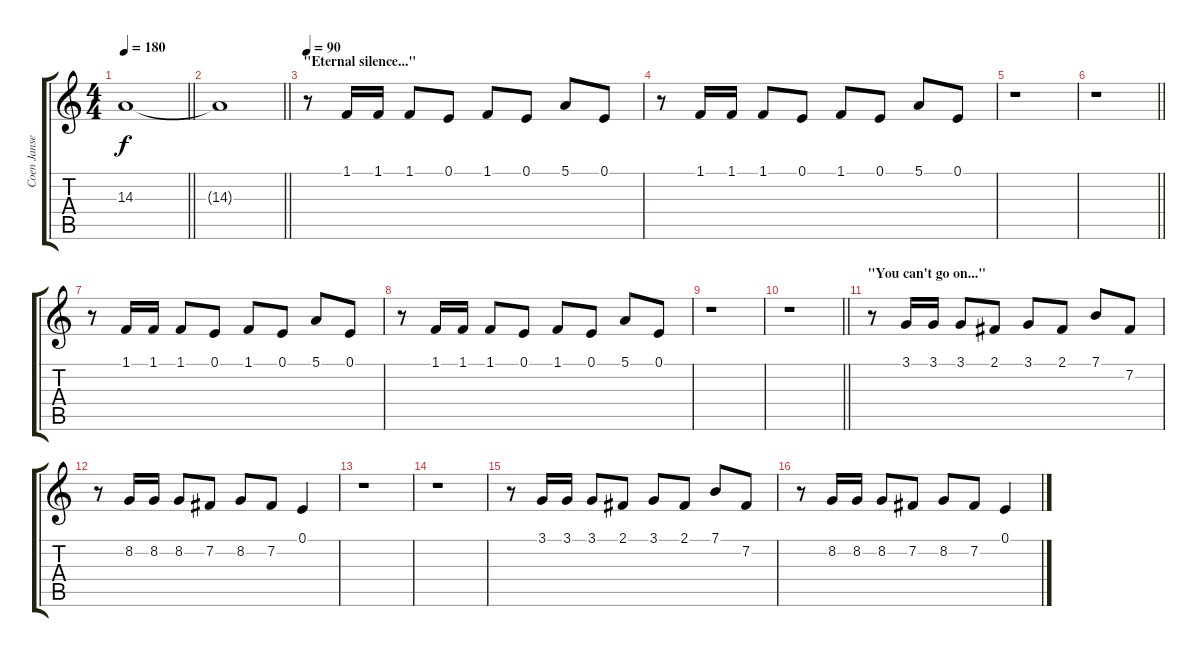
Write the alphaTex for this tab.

\track ("Coen Jansen" "Coen Janse") {instrument synthstrings2}
\staff {score tabs}
\tuning (E4 B3 G3 D3 A2 E2) {hide}
\ts (4 4)
\tempo 180
\clef g2
\barLineRight lightlight
\ks c
14.3{t}.1{dy f} |
\barLineRight lightlight
14.3{t}.1 |
\section ("" "\"Eternal silence...\"")
\tempo 90
r.8 1.1.16 1.1.16 1.1.8 0.1.8 1.1.8 0.1.8 5.1.8 0.1.8 |
r.8 1.1.16 1.1.16 1.1.8 0.1.8 1.1.8 0.1.8 5.1.8 0.1.8 |
r.1 |
\barLineRight lightlight
r.1 |
r.8 1.1.16 1.1.16 1.1.8 0.1.8 1.1.8 0.1.8 5.1.8 0.1.8 |
r.8 1.1.16 1.1.16 1.1.8 0.1.8 1.1.8 0.1.8 5.1.8 0.1.8 |
r.1 |
\barLineRight lightlight
r.1 |
\section ("" "\"You can't go on...\"")
r.8{instrument choiraahs} 3.1.16 3.1.16 3.1.8 2.1.8 3.1.8 2.1.8 7.1.8 7.2.8 |
r.8 8.2.16 8.2.16 8.2.8 7.2.8 8.2.8 7.2.8 0.1.4 |
r.1 |
r.1 |
r.8 3.1.16 3.1.16 3.1.8 2.1.8 3.1.8 2.1.8 7.1.8 7.2.8 |
r.8 8.2.16 8.2.16 8.2.8 7.2.8 8.2.8 7.2.8 0.1.4
